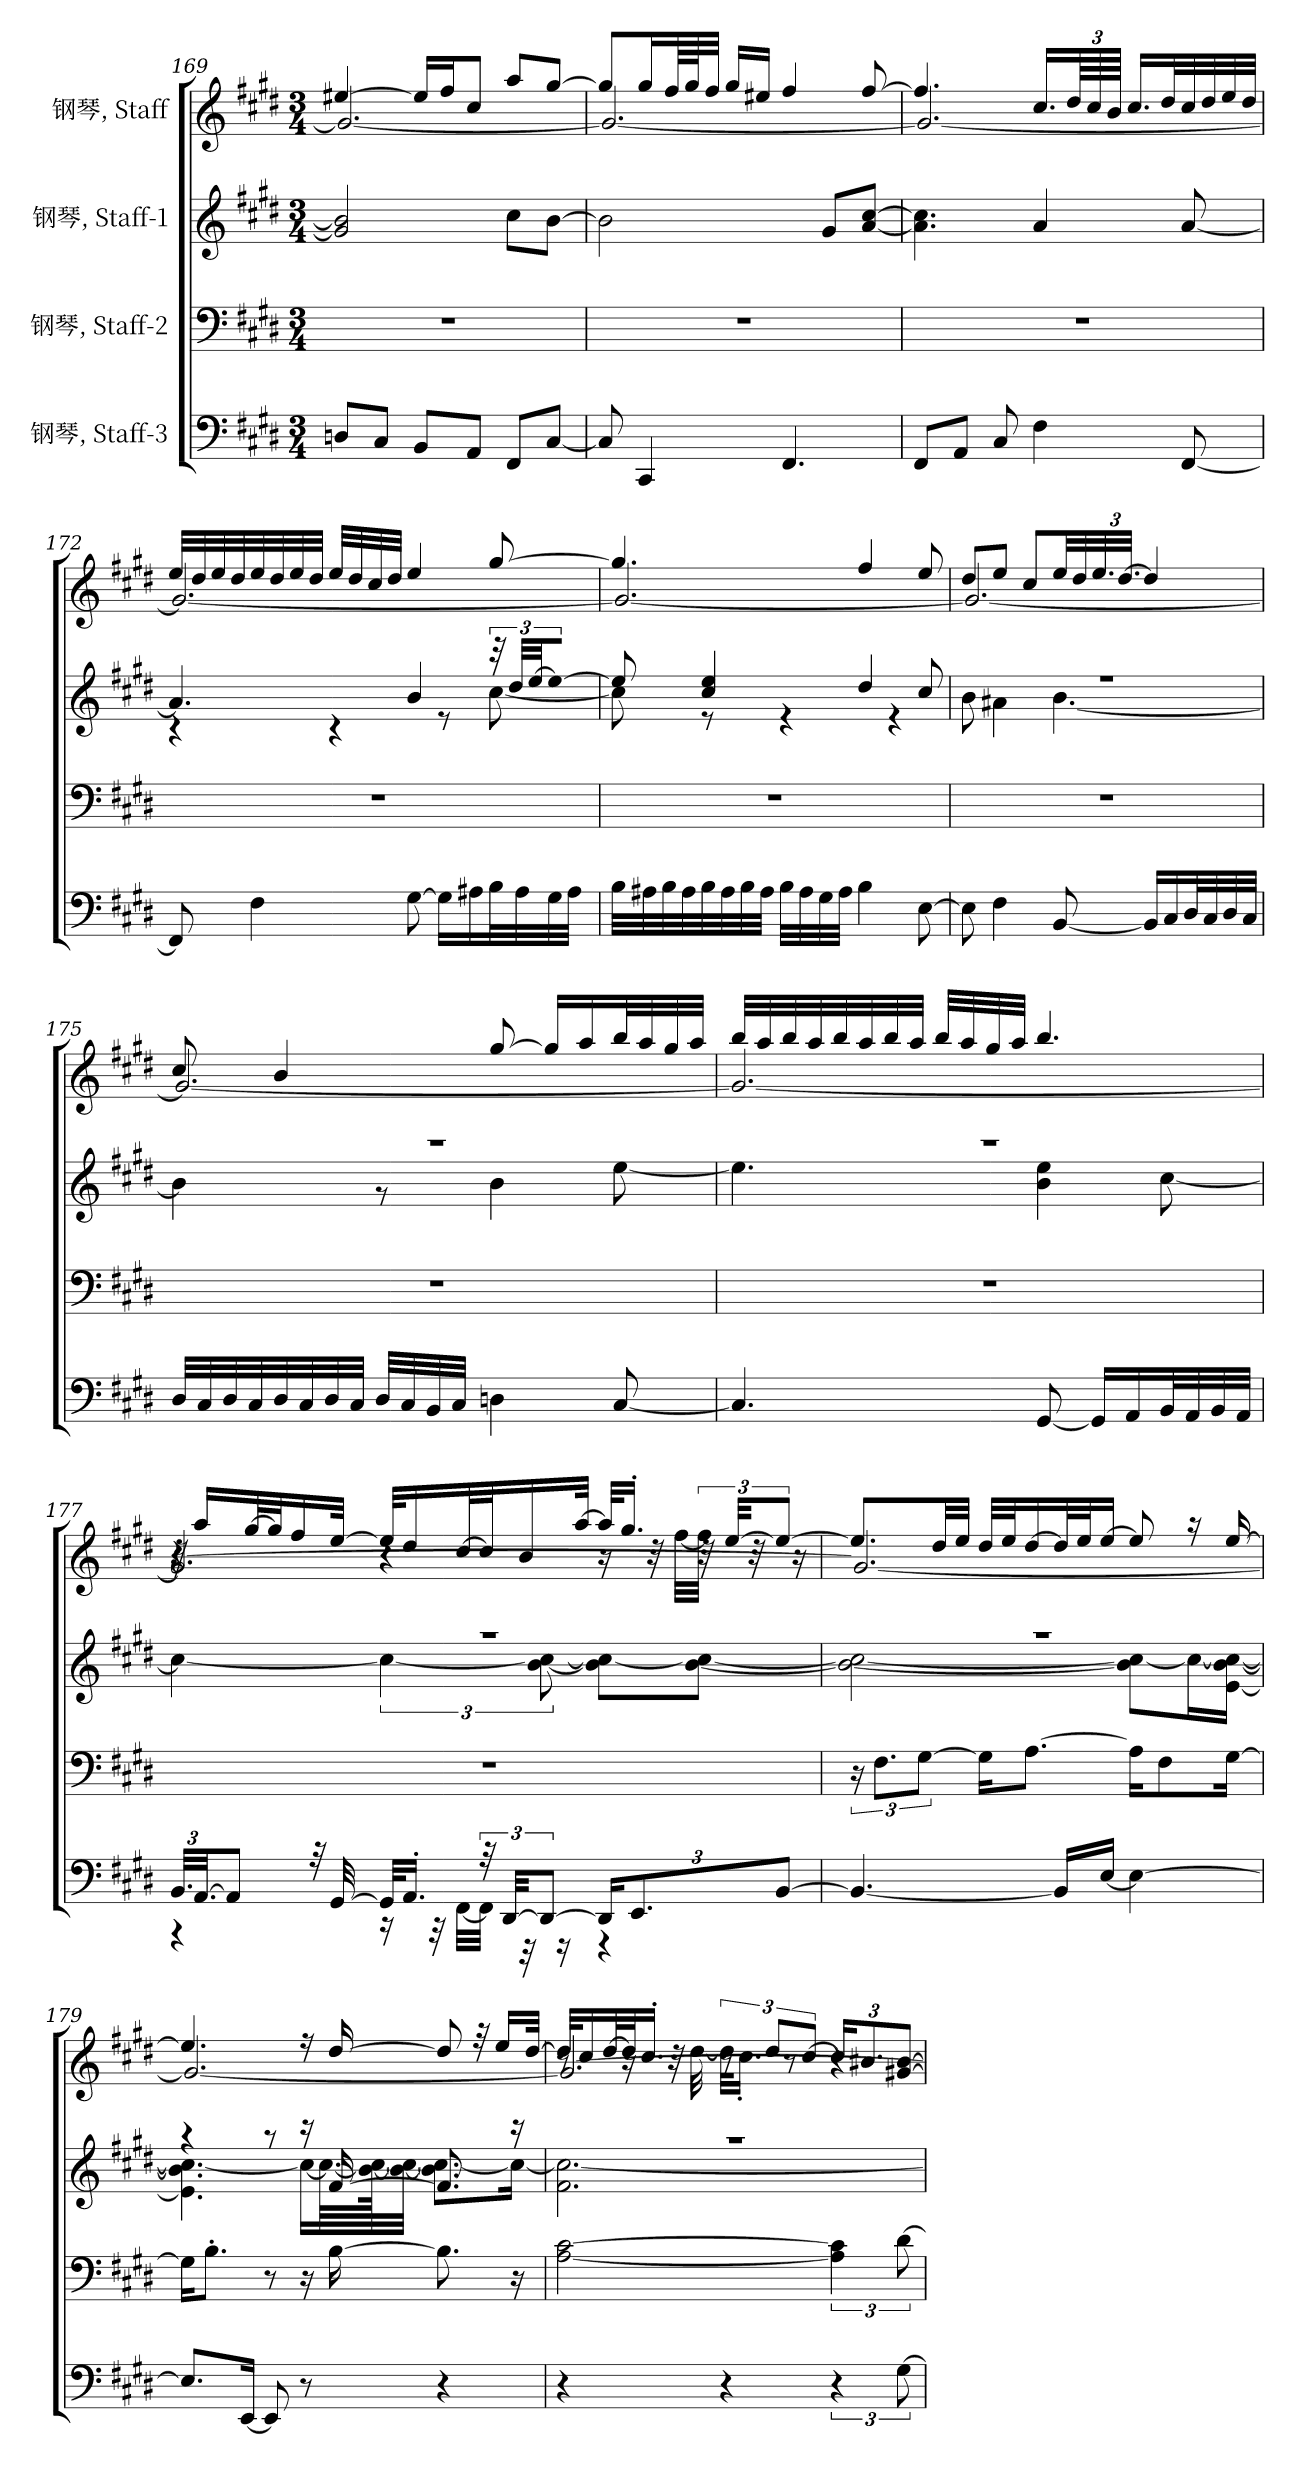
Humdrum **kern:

**kern	**kern	**kern	**kern
*part4	*part3	*part2	*part1
*staff4	*staff3	*staff2	*staff1
*I"钢琴, Staff-3	*I"钢琴, Staff-2	*I"钢琴, Staff-1	*I"钢琴, Staff
*clefF4	*clefF4	*clefG2	*clefG2
*k[f#c#g#d#]	*k[f#c#g#d#]	*k[f#c#g#d#]	*k[f#c#g#d#]
*M3/4	*M3/4	*M3/4	*M3/4
=169	=169	=169	=169
*	*	*	*^
8Dn/L	2.r	2g#/] 2b/]	[4ee#X/	2.g/_
8C#/J	.	.	.	.
8BB/L	.	.	16ee#/LL]	.
.	.	.	16ff#/J	.
8AA/J	.	.	8cc#/J	.
8FF#/L	.	8cc#\L	8aa/L	.
[8C#/J	.	[8b\J	[8gg#/J	.
!!LO:LB:g=z	!!
=170	=170	=170	=170	=170
8C#/]	2.r	2b\]	8gg#/L]	2.g/_
4CC#/	.	.	16gg#/L	.
.	.	.	64ff#/LL	.
.	.	.	64gg#/J	.
.	.	.	32ff#/JJJ	.
.	.	.	16gg#/LL	.
.	.	.	16ee#X/JJ	.
4.FF#/	.	.	4ff#/	.
.	.	8g#/L	.	.
.	.	[8a/ [8cc#/J	[8ff#/	.
=171	=171	=171	=171	=171
8FF#/L	2.r	4.a\] 4.cc#\]	4.ff#/]	2.g/_
8AA/J	.	.	.	.
8C#/	.	.	.	.
4F#\	.	4a/	16.cc#/LL	.
*	*	*	*Xbrackettup	*
.	.	.	96dd#/LL	.
.	.	.	96cc#/	.
.	.	.	96b/JJJJ	.
.	.	.	16.cc#/LL	.
.	.	.	32dd#/L	.
[8FF#/	.	[8a/	32cc#/	.
.	.	.	32dd#/	.
.	.	.	32ee/	.
.	.	.	32dd#/JJJ	.
!!LO:LB:g=z	!!
=172	=172	=172	=172	=172
*	*	*^	*	*
8FF#/]	2.r	4.a/]	4r	32ee/LLL	2.g/_
.	.	.	.	32dd#/	.
.	.	.	.	32ee/	.
.	.	.	.	32dd#/	.
4F#\	.	.	.	32ee/	.
.	.	.	.	32dd#/	.
.	.	.	.	32ee/	.
.	.	.	.	32dd#/JJJ	.
.	.	.	4r	32ee/LLL	.
.	.	.	.	32dd#/	.
.	.	.	.	32cc#/	.
.	.	.	.	32dd#/JJJ	.
[8G#\	.	4b/	.	4ee/	.
16G#\LL]	.	.	8r	.	.
16A#X\	.	.	.	.	.
32B\L	.	48r	[8cc#\	[8gg#/	.
.	.	48dd#/LLL	.	.	.
32A#\	.	.	.	.	.
.	.	[48ee/J	.	.	.
32G#\	.	16ee/JJ_	.	.	.
32A#\JJJ	.	.	.	.	.
=173	=173	=173	=173	=173	=173
32B\LLL	2.r	8ee/]	8cc#\]	4.gg#/]	2.g/_
32A#X\	.	.	.	.	.
32B\	.	.	.	.	.
32A#\	.	.	.	.	.
32B\	.	4cc#/ 4ee/	8r	.	.
32A#\	.	.	.	.	.
32B\	.	.	.	.	.
32A#\JJJ	.	.	.	.	.
32B\LLL	.	.	4r	.	.
32A#\	.	.	.	.	.
32G#\	.	.	.	.	.
32A#\JJJ	.	.	.	.	.
4B\	.	4dd#/	.	4ff#/	.
.	.	.	4r	.	.
[8E\	.	8cc#/	.	8ee/	.
!!LO:PB:g=z	!!
=174	=174	=174	=174	=174	=174
8E\]	2.r	2.r	8b\	8dd#/L	2.g/_
4F#\	.	.	4a#X\	8ee/J	.
.	.	.	.	8cc#/L	.
[8BB/	.	.	[4.b\	32ee/LL	.
.	.	.	.	32dd#/	.
.	.	.	.	48.ee/	.
.	.	.	.	[48.dd#/JJJ	.
16BB/LL]	.	.	.	4dd#/]	.
16C#/	.	.	.	.	.
32D#/L	.	.	.	.	.
32C#/	.	.	.	.	.
32D#/	.	.	.	.	.
32C#/JJJ	.	.	.	.	.
=175	=175	=175	=175	=175	=175
32D#/LLL	2.r	2.r	4b\]	8cc#/	2.g/_
32C#/	.	.	.	.	.
32D#/	.	.	.	.	.
32C#/	.	.	.	.	.
32D#/	.	.	.	4b/	.
32C#/	.	.	.	.	.
32D#/	.	.	.	.	.
32C#/JJJ	.	.	.	.	.
32D#/LLL	.	.	8r	.	.
32C#/	.	.	.	.	.
32BB/	.	.	.	.	.
32C#/JJJ	.	.	.	.	.
4Dn\	.	.	4b\	[8gg#/	.
.	.	.	.	16gg#/LL]	.
.	.	.	.	16aa/	.
[8C#/	.	.	[8ee\	32bb/L	.
.	.	.	.	32aa/	.
.	.	.	.	32gg#/	.
.	.	.	.	32aa/JJJ	.
!!LO:LB:g=z	!!
=176	=176	=176	=176	=176	=176
4.C#/]	2.r	2.r	4.ee\]	32bb/LLL	2.g/_
.	.	.	.	32aa/	.
.	.	.	.	32bb/	.
.	.	.	.	32aa/	.
.	.	.	.	32bb/	.
.	.	.	.	32aa/	.
.	.	.	.	32bb/	.
.	.	.	.	32aa/JJJ	.
.	.	.	.	32bb/LLL	.
.	.	.	.	32aa/	.
.	.	.	.	32gg#/	.
.	.	.	.	32aa/JJJ	.
[8GG#/	.	.	4b\ 4ee\	4.bb/	.
16GG#/LL]	.	.	.	.	.
16AA/	.	.	.	.	.
32BB/L	.	.	[8cc#\	.	.
32AA/	.	.	.	.	.
32BB/	.	.	.	.	.
32AA/JJJ	.	.	.	.	.
*	*	*	*	*v	*v
!!LO:LB:g=z
=177	=177	=177	=177	=177
*Xbrackettup	*	*	*	*
*^	*	*	*	*^
*	*	*	*	*	*	*^
48.BB/LLL	4r	2.r	2.r	4cc#\_	32r	4r	2.g/_
*	*	*	*	*	*MM60	*	*
[48.AA/JJ	.	.	.	.	16aa/LL	.	.
8AA/J]	.	.	.	.	.	.	.
.	.	.	.	.	[32gg#/L	.	.
.	.	.	.	.	32gg#/J]	.	.
.	.	.	.	.	16ff#/	.	.
32r	.	.	.	.	.	.	.
[32GG#/	.	.	.	.	[32ee/JJk	.	.
32GG#/KLL]	16r	.	.	6cc#\_	32ee/KLL]	4r	.
16.AA'/JJ	.	.	.	.	16dd#/	.	.
.	32r	.	.	.	.	.	.
.	[32FF#\LLL	.	.	.	[32cc#/L	.	.
*brackettup	*	*	*	*	*	*	*
48r	32FF#\JJJ]	.	.	.	32cc#/J]	.	.
[48DD#/KKL	.	.	.	.	.	.	.
.	32r	.	.	.	16b/	.	.
12DD#/J_	.	.	.	[12b\ 12cc#\_	.	.	.
.	16r	.	.	.	.	.	.
.	.	.	.	.	[32aa/JJk	.	.
*Xbrackettup	*	*	*	*	*	*	*
24DD#/KL]	4r	.	.	8b\] 8cc#\_L	32aa/KLL]	16r	.
.	.	.	.	.	16.gg#'/JJ	.	.
12.EE/	.	.	.	.	.	.	.
.	.	.	.	.	.	32r	.
.	.	.	.	.	.	[32ff#\LLL	.
*	*	*	*	*	*brackettup	*	*
.	.	.	.	[8b\ 8cc#\_J	48r	32ff#\JJJ]	.
.	.	.	.	.	[48ee/KKL	.	.
.	.	.	.	.	.	32r	.
[12BB/J	.	.	.	.	12ee/J_	.	.
.	.	.	.	.	.	16r	.
*v	*v	*	*	*	*	*v	*v
!!LO:PB:g=z
=178	=178	=178	=178	=178	=178
4.BB/_	24r	2.r	2b\_ 2cc#\_	8.ee/L]	2.g/_
.	12.F#\L	.	.	.	.
.	[12G#\J	.	.	.	.
.	.	.	.	32dd#/LL	.
.	.	.	.	32ee/JJJ	.
.	16G#\KL]	.	.	32dd#/LLL	.
.	.	.	.	32ee/J	.
*	*	*	*	*MM60	*
.	[8.A\J	.	.	[16dd#/	.
16BB/LL]	.	.	.	32dd#/L]	.
.	.	.	.	32ee/J	.
[16E/JJ	.	.	.	[16ee/JJ	.
4E\_	16A\KL]	.	8b\] 8cc#\_L	8ee/]	.
.	8F#\	.	.	.	.
.	.	.	16cc#\L_	16r	.
.	[16G#\Jk	.	[16e\ [16b\ 16cc#\_JJ	[16ee/	.
=179	=179	=179	=179	=179	=179
8.E/L]	16G#\KL]	4r	4.e\] 4.b\] 4.cc#\_	4.ee/]	2.g/_
.	8.B'\J	.	.	.	.
[16EE/Jk	.	.	.	.	.
8EE/]	8r	8r	.	.	.
8r	16r	16r	16cc#\LL_	16r	.
.	[16B\	[16f#/	64.cc#\LL_	[16dd#/	.
.	.	.	[128b\ 128cc#\_JK	.	.
.	.	.	32b\_ 32cc#\_JJJ	.	.
4r	8.B\]	8.f#/]	8.b\] 8.cc#\_L	8dd#/]	.
.	.	.	.	32r	.
.	.	.	.	16ee/LL	.
.	16r	16r	16cc#\Jk_	.	.
*	*	*	*	*MM105	*
.	.	.	.	[32dd#/JJk	.
!!LO:LB:g=z
=180	=180	=180	=180	=180	=180
*	*	*	*	*	*^
4r	[2A\ [2c#\	2.r	2.f#\ 2.cc#\_	32dd#/KLL]	8r	2.g/_
.	.	.	.	16cc#/	.	.
.	.	.	.	[32dd#/L	.	.
.	.	.	.	32dd#/J]	16r	.
.	.	.	.	16.cc#'/JJ	.	.
.	.	.	.	.	32r	.
.	.	.	.	.	[32dd#\	.
4r	.	.	.	12r	32dd#\KLL]	.
.	.	.	.	.	16.cc#'\JJ	.
.	.	.	.	12dd#/L	.	.
.	.	.	.	.	8r	.
.	.	.	.	[12cc#/J	.	.
*brackettup	*	*	*	*Xbrackettup	*	*
6r	6A\] 6c#\]	.	.	24cc#/KL]	4r	.
.	.	.	.	12.b#X/	.	.
[12G#\	[12d#\	.	.	[12g#X/ [12b#/J	.	.
*	*	*v	*v	*	*	*
*	*	*	*v	*v	*v
=	=	=	=
*-	*-	*-	*-
